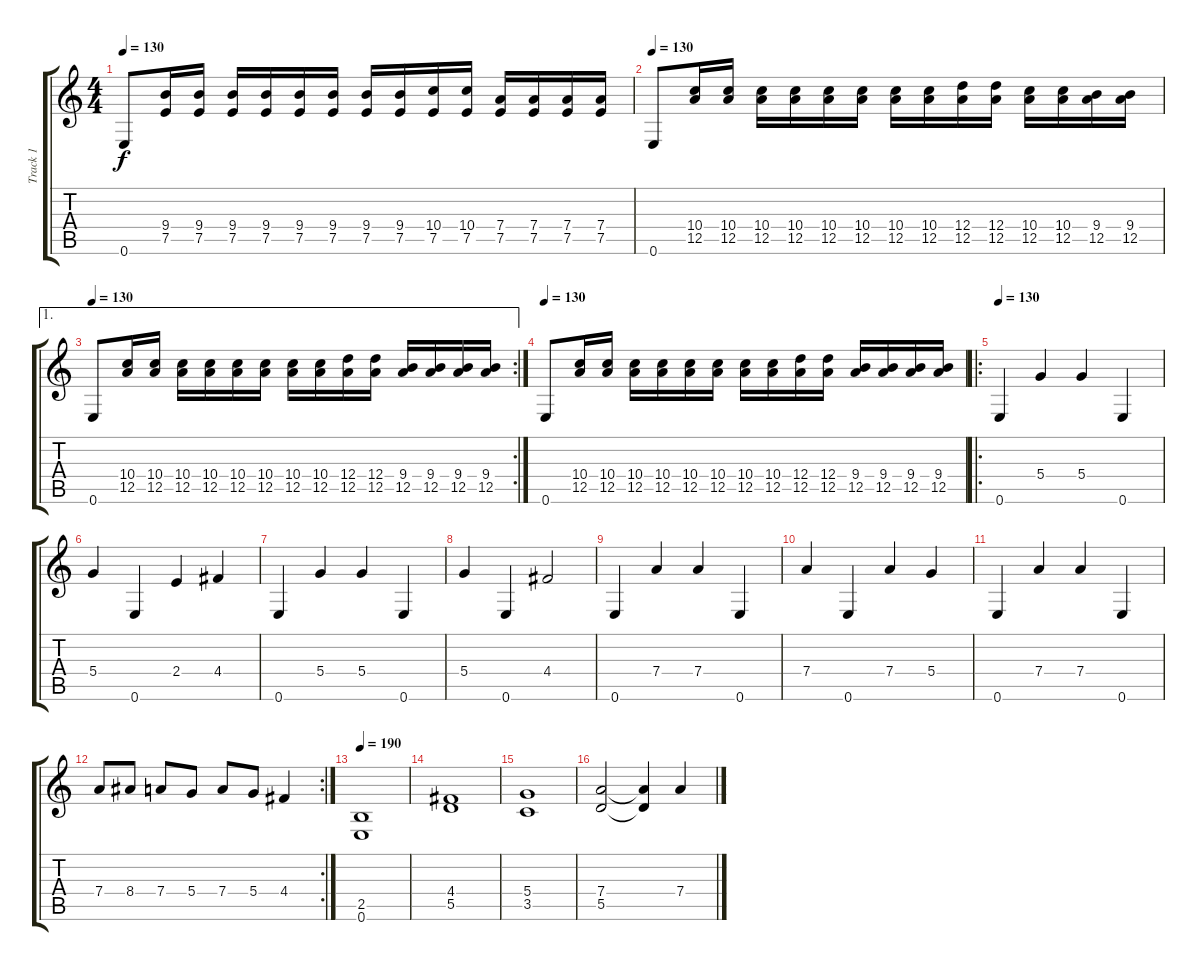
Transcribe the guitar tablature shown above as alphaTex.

\track ("Track 1" "Track 1") {instrument distortionguitar}
\staff {score tabs}
\tuning (E4 B3 G3 D3 A2 E2) {hide}
\ts (4 4)
\tempo 130
\clef g2
\ks c
0.6.8{dy f} (9.4 7.5).16 (9.4 7.5).16 (9.4 7.5).16 (9.4 7.5).16 (9.4 7.5).16 (9.4 7.5).16 (9.4 7.5).16 (9.4 7.5).16 (10.4 7.5).16 (10.4 7.5).16 (7.4 7.5).16 (7.4 7.5).16 (7.4 7.5).16 (7.4 7.5).16 |
\tempo 130
0.6.8 (10.4 12.5).16 (10.4 12.5).16 (10.4 12.5).16 (10.4 12.5).16 (10.4 12.5).16 (10.4 12.5).16 (10.4 12.5).16 (10.4 12.5).16 (12.4 12.5).16 (12.4 12.5).16 (10.4 12.5).16 (10.4 12.5).16 (9.4 12.5).16 (9.4 12.5).16 |
\ae 1
\rc 2
\tempo 130
0.6.8 (10.4 12.5).16 (10.4 12.5).16 (10.4 12.5).16 (10.4 12.5).16 (10.4 12.5).16 (10.4 12.5).16 (10.4 12.5).16 (10.4 12.5).16 (12.4 12.5).16 (12.4 12.5).16 (9.4 12.5).16 (9.4 12.5).16 (9.4 12.5).16 (9.4 12.5).16 |
\tempo 130
0.6.8 (10.4 12.5).16 (10.4 12.5).16 (10.4 12.5).16 (10.4 12.5).16 (10.4 12.5).16 (10.4 12.5).16 (10.4 12.5).16 (10.4 12.5).16 (12.4 12.5).16 (12.4 12.5).16 (9.4 12.5).16 (9.4 12.5).16 (9.4 12.5).16 (9.4 12.5).16 |
\ro
\tempo 130
0.6.4 5.4.4 5.4.4 0.6.4 |
5.4.4 0.6.4 2.4.4 4.4.4 |
0.6.4 5.4.4 5.4.4 0.6.4 |
5.4.4 0.6.4 4.4.2 |
0.6.4 7.4.4 7.4.4 0.6.4 |
7.4.4 0.6.4 7.4.4 5.4.4 |
0.6.4 7.4.4 7.4.4 0.6.4 |
\rc 2
7.4.8 8.4.8 7.4.8 5.4.8 7.4.8 5.4.8 4.4.4 |
\tempo 190
(2.5 0.6).1 |
(4.4 5.5).1 |
(5.4 3.5).1 |
(7.4 5.5).2 (7.4{t} 5.5{t}).4 7.4.4
